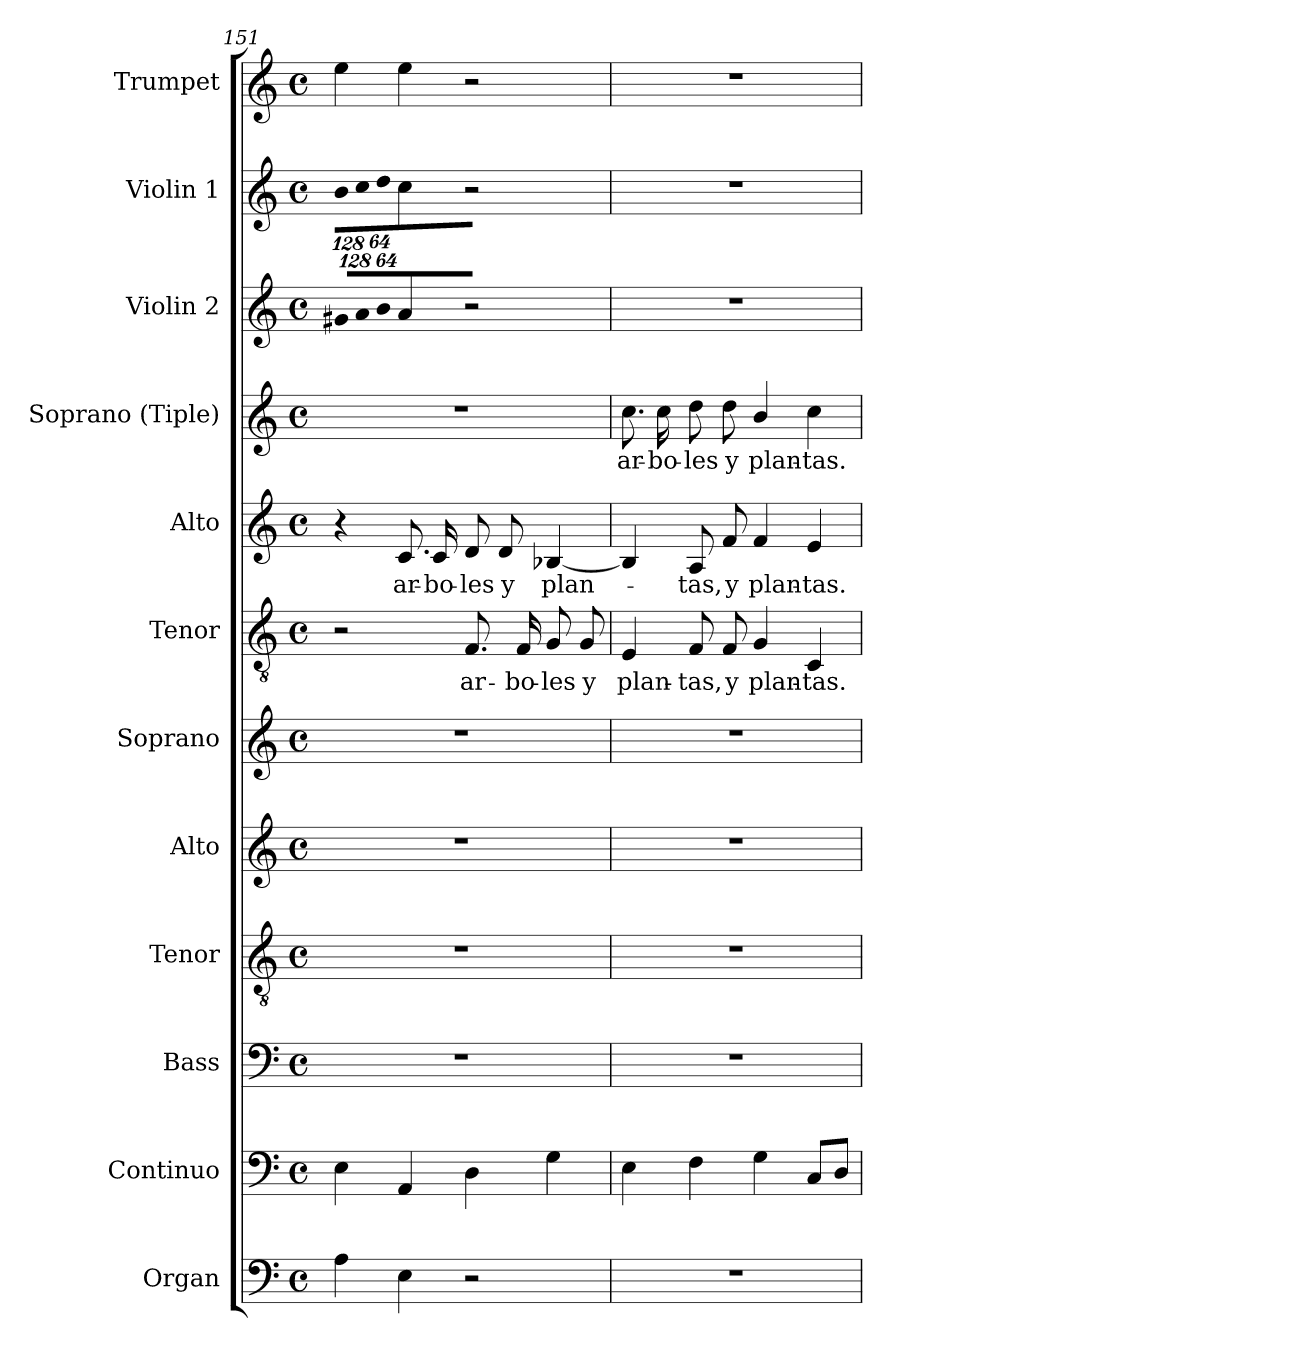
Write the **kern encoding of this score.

**kern	**kern	**kern	**kern	**kern	**kern	**kern	**text	**kern	**text	**kern	**text	**kern	**kern	**kern
*part12	*part11	*part10	*part9	*part8	*part7	*part6	*part6	*part5	*part5	*part4	*part4	*part3	*part2	*part1
*staff12	*staff11	*staff10	*staff9	*staff8	*staff7	*staff6	*staff6	*staff5	*staff5	*staff4	*staff4	*staff3	*staff2	*staff1
*I"Organ	*I"Continuo	*I"Bass	*I"Tenor	*I"Alto	*I"Soprano	*I"Tenor	*	*I"Alto	*	*I"Soprano (Tiple)	*	*I"Violin 2	*I"Violin 1	*I"Trumpet
*I'Org.	*I'Cont.	*I'B.	*I'T.	*I'A.	*I'S.	*I'T.	*	*I'A.	*	*I'S.	*	*I'Vln. 2	*I'Vln. 1	*I'Tpt.
*clefF4	*clefF4	*clefF4	*clefGv2	*clefG2	*clefG2	*clefGv2	*	*clefG2	*	*clefG2	*	*clefG2	*clefG2	*clefG2
*	*	*	*ITrd7c12	*	*	*ITrd7c12	*	*	*	*	*	*	*	*
*k[]	*k[]	*k[]	*k[]	*k[]	*k[]	*k[]	*	*k[]	*	*k[]	*	*k[]	*k[]	*k[]
*C:	*C:	*C:	*C:	*C:	*C:	*C:	*	*C:	*	*C:	*	*C:	*C:	*C:
*M4/4	*M4/4	*M4/4	*M4/4	*M4/4	*M4/4	*M4/4	*	*M4/4	*	*M4/4	*	*M4/4	*M4/4	*M4/4
*met(c)	*met(c)	*met(c)	*met(c)	*met(c)	*met(c)	*met(c)	*	*met(c)	*	*met(c)	*	*met(c)	*met(c)	*met(c)
*	*	*	*	*	*	*	*	*	*	*	*	*Xbrackettup	*	*
=151	=151	=151	=151	=151	=151	=151	=151	=151	=151	=151	=151	=151	=151	=151
!	!	!	!	!	!	!	!	!	!	!	!	!LO:N:vis=8	!	!
*	*	*	*	*	*	*	*	*	*	*	*	*	*Xbrackettup	*
!	!	!	!	!	!	!	!	!	!	!	!	!	!LO:N:vis=8	!
4Ai\	4Ei\	1r	1r	1r	1r	2r	.	4r	.	1r	.	1024%85g#Xi/L	1024%85bi\L	4eei\
!	!	!	!	!	!	!	!	!	!	!	!	!LO:N:vis=8	!LO:N:vis=8	!
.	.	.	.	.	.	.	.	.	.	.	.	1024%85ai/	1024%85cci\	.
!	!	!	!	!	!	!	!	!	!	!	!	!LO:N:vis=8	!LO:N:vis=8	!
.	.	.	.	.	.	.	.	.	.	.	.	512%43bi/J	512%43ddi\J	.
!	!	!	!	!	!	!	!	!	!LO:LY:b:color=#000000	!	!	!	!	!
4Ei\	4AAi/	.	.	.	.	.	.	8.ci/	ar-	.	.	4ai/	4cci\	4eei\
!	!	!	!	!	!	!	!	!	!LO:LY:b:color=#000000	!	!	!	!	!
.	.	.	.	.	.	.	.	16ci/	-bo-	.	.	.	.	.
!	!	!	!	!	!	!	!LO:LY:b:color=#000000	!	!	!	!	!	!	!
!	!	!	!	!	!	!	!	!	!LO:LY:b:color=#000000	!	!	!	!	!
2r	4Di\	.	.	.	.	8.FFi/	ar-	8di/	-les	.	.	2r	2r	2r
!	!	!	!	!	!	!	!	!	!LO:LY:b:color=#000000	!	!	!	!	!
.	.	.	.	.	.	.	.	8di/	y	.	.	.	.	.
!	!	!	!	!	!	!	!LO:LY:b:color=#000000	!	!	!	!	!	!	!
.	.	.	.	.	.	16FFi/	-bo-	.	.	.	.	.	.	.
!	!	!	!	!	!	!	!LO:LY:b:color=#000000	!	!	!	!	!	!	!
!	!	!	!	!	!	!	!	!	!LO:LY:b:color=#000000	!	!	!	!	!
.	4Gi\	.	.	.	.	8GGi/	-les	[4B-Xi/	plan-	.	.	.	.	.
!	!	!	!	!	!	!	!LO:LY:b:color=#000000	!	!	!	!	!	!	!
.	.	.	.	.	.	8GGi/	y	.	.	.	.	.	.	.
=152	=152	=152	=152	=152	=152	=152	=152	=152	=152	=152	=152	=152	=152	=152
!	!	!	!	!	!	!	!LO:LY:b:color=#000000	!	!	!	!	!	!	!
!	!	!	!	!	!	!	!	!	!	!	!LO:LY:b:color=#000000	!	!	!
1r	4Ei\	1r	1r	1r	1r	4EEi/	plan-	4B-i/]	.	8.cci\	ar-	1r	1r	1r
!	!	!	!	!	!	!	!	!	!	!	!LO:LY:b:color=#000000	!	!	!
.	.	.	.	.	.	.	.	.	.	16cci\	-bo-	.	.	.
!	!	!	!	!	!	!	!LO:LY:b:color=#000000	!	!	!	!	!	!	!
!	!	!	!	!	!	!	!	!	!LO:LY:b:color=#000000	!	!	!	!	!
!	!	!	!	!	!	!	!	!	!	!	!LO:LY:b:color=#000000	!	!	!
.	4Fi\	.	.	.	.	8FFi/	-tas,	8Ai/	-tas,	8ddi\	-les	.	.	.
!	!	!	!	!	!	!	!LO:LY:b:color=#000000	!	!	!	!	!	!	!
!	!	!	!	!	!	!	!	!	!LO:LY:b:color=#000000	!	!	!	!	!
!	!	!	!	!	!	!	!	!	!	!	!LO:LY:b:color=#000000	!	!	!
.	.	.	.	.	.	8FFi/	y	8fi/	y	8ddi\	y	.	.	.
!	!	!	!	!	!	!	!LO:LY:b:color=#000000	!	!	!	!	!	!	!
!	!	!	!	!	!	!	!	!	!LO:LY:b:color=#000000	!	!	!	!	!
!	!	!	!	!	!	!	!	!	!	!	!LO:LY:b:color=#000000	!	!	!
.	4Gi\	.	.	.	.	4GGi/	plan-	4fi/	plan-	4bi/	plan-	.	.	.
!	!	!	!	!	!	!	!LO:LY:b:color=#000000	!	!	!	!	!	!	!
!	!	!	!	!	!	!	!	!	!LO:LY:b:color=#000000	!	!	!	!	!
!	!	!	!	!	!	!	!	!	!	!	!LO:LY:b:color=#000000	!	!	!
.	8Ci/L	.	.	.	.	4CCi/	-tas.	4ei/	-tas.	4cci\	-tas.	.	.	.
.	8Di/J	.	.	.	.	.	.	.	.	.	.	.	.	.
=	=	=	=	=	=	=	=	=	=	=	=	=	=	=
*-	*-	*-	*-	*-	*-	*-	*-	*-	*-	*-	*-	*-	*-	*-
